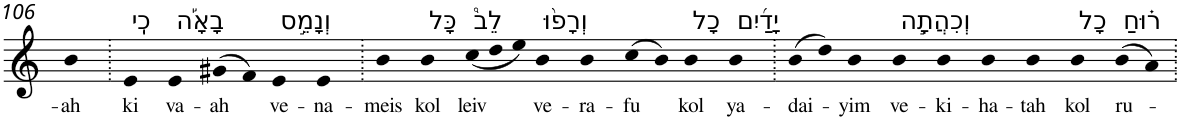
**kern	**text
*part1	*part1
*staff1	*staff1
*I"Piano	*
*I'Pno	*
!!LO:PB:g=z
*clefG2	*
*k[]	*
=106	=106
!	!LO:LY:b
4b	-ah
=107.	=107.
!LO:TX:a:t=כִֽי	!
!	!LO:LY:b
4e	ki
!LO:TX:a:t=בָאָ֡ה	!
!	!LO:LY:b
4e	va-
!	!LO:LY:b
(>8g#X	-ah
8f)	.
!LO:TX:a:t=וְנָמֵ֣ס	!
!	!LO:LY:b
4e	ve-
!	!LO:LY:b
4e	-na-
=108.	=108.
!	!LO:LY:b
4b	-meis
!LO:TX:a:t=כָּל	!
!	!LO:LY:b
4b	kol
*Xtuplet	*
!LO:TX:a:t=לֵב֩	!
!	!LO:LY:b
(<12cc	leiv
12dd	.
12ee)	.
!LO:TX:a:t=וְרָפ֨וּ	!
!	!LO:LY:b
4b	ve-
!	!LO:LY:b
4b	-ra-
!	!LO:LY:b
(>8cc	-fu
8b)	.
!LO:TX:a:t=כָל	!
!	!LO:LY:b
4b	kol
!LO:TX:a:t=יָדַ֜יִם	!
!	!LO:LY:b
4b	ya-
=109.	=109.
!	!LO:LY:b
(>8b	-dai-
8dd)	.
!	!LO:LY:b
4b	-yim
!LO:TX:a:t=וְכִהֲתָ֣ה	!
!	!LO:LY:b
4b	ve-
!	!LO:LY:b
4b	-ki-
!	!LO:LY:b
4b	-ha-
!	!LO:LY:b
4b	-tah
!LO:TX:a:t=כָל	!
!	!LO:LY:b
4b	kol
!LO:TX:a:t=ר֗וּחַ	!
!	!LO:LY:b
(>8b	ru-
8a)	.
=.	=.
*-	*-
